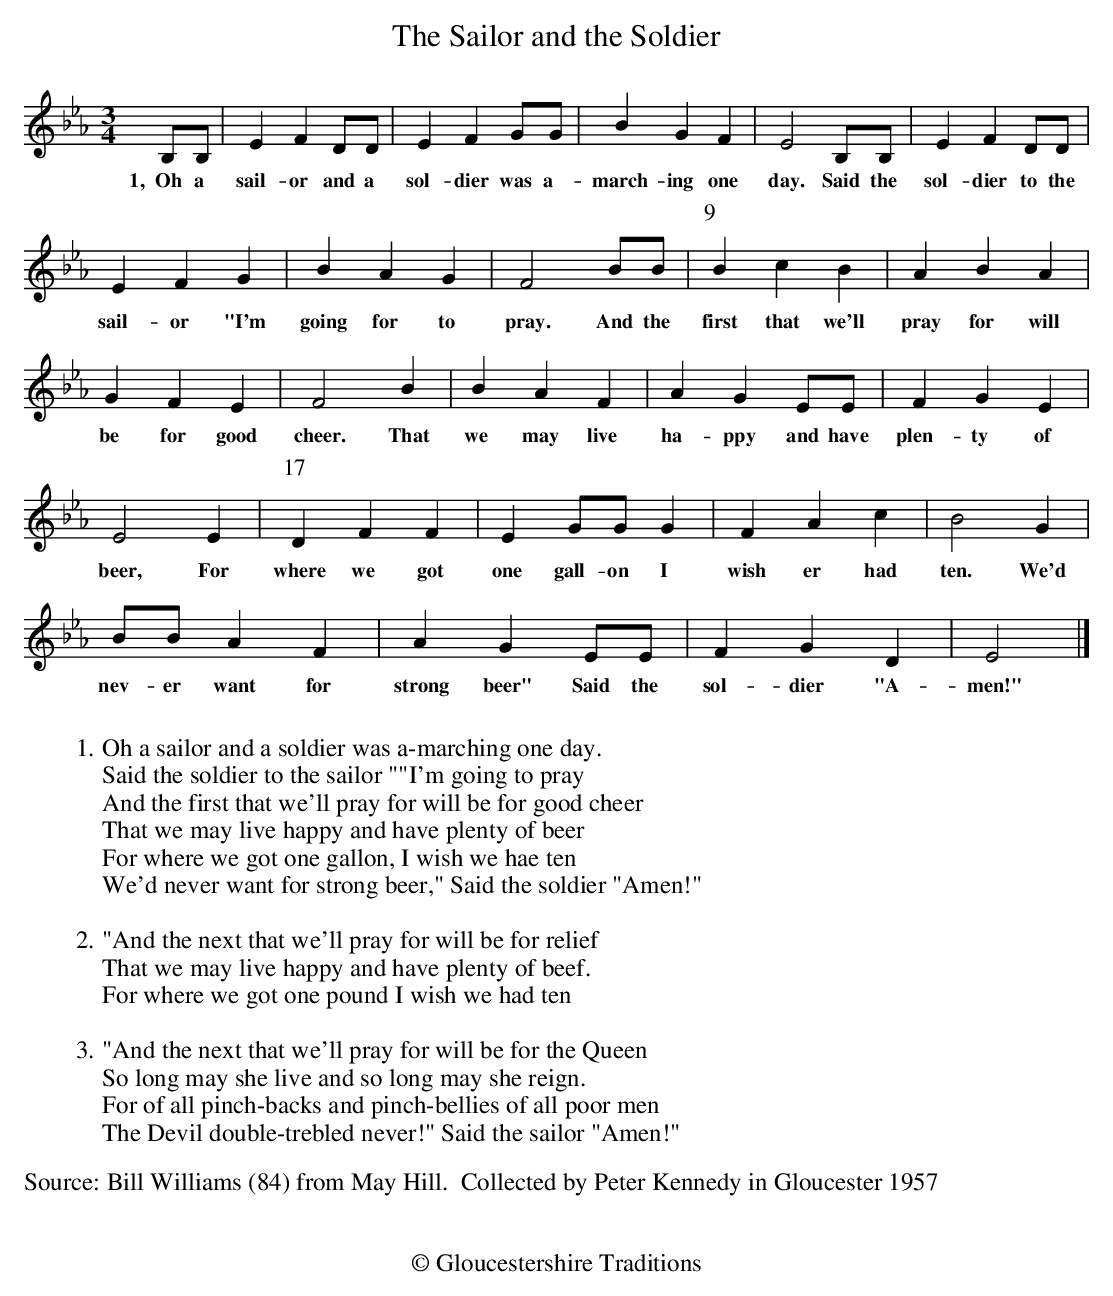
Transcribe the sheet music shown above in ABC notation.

X:1
T: The Sailor and the Soldier
M: 3/4
L: 1/4
K: Eb
B,/2B,/2 | EFD/2D/2 | EFG/2G/2 | BGF | E2B,/2B,/2 | EFD/2D/2 |
w:1,~~Oh a sail-or and a sol-dier was a-march-ing one day. Said the sol-dier to the
EFG | BAG | F2B/2B/2 | [P:9]BcB | ABA |
w:sail-or "I'm going for to pray. And the first that we'll pray for will
GFE | F2B | BAF | AGE/2E/2 | FGE |
w:be for good cheer. That we may live ha-ppy and have plen-ty of
E2E | [P:17]DFF | EG/2G/2G | FAc | B2G |
w:beer, For where we got one gall-on I wish er had ten. We'd
B/2B/2AF | AGE/2E/2 | FGD | E2 |]
w:nev-er want for strong beer" Said the sol-dier "A-men!"
%%text
%%text
%%text
W: 1.  Oh a sailor and a soldier was a-marching one day.
W: Said the soldier to the sailor ""I'm going to pray
W: And the first that we'll pray for will be for good cheer
W: That we may live happy and have plenty of beer
W: For where we got one gallon, I wish we hae ten
W: We'd never want for strong beer," Said the soldier "Amen!"
W:
W:2. "And the next that we'll pray for will be for relief
W:That we may live happy and have plenty of beef.
W:For where we got one pound I wish we had ten
W:
W:3. "And the next that we'll pray for will be for the Queen
W:So long may she live and so long may she reign.
W:For of all pinch-backs and pinch-bellies of all poor men
W:The Devil double-trebled never!" Said the sailor "Amen!"
W:
